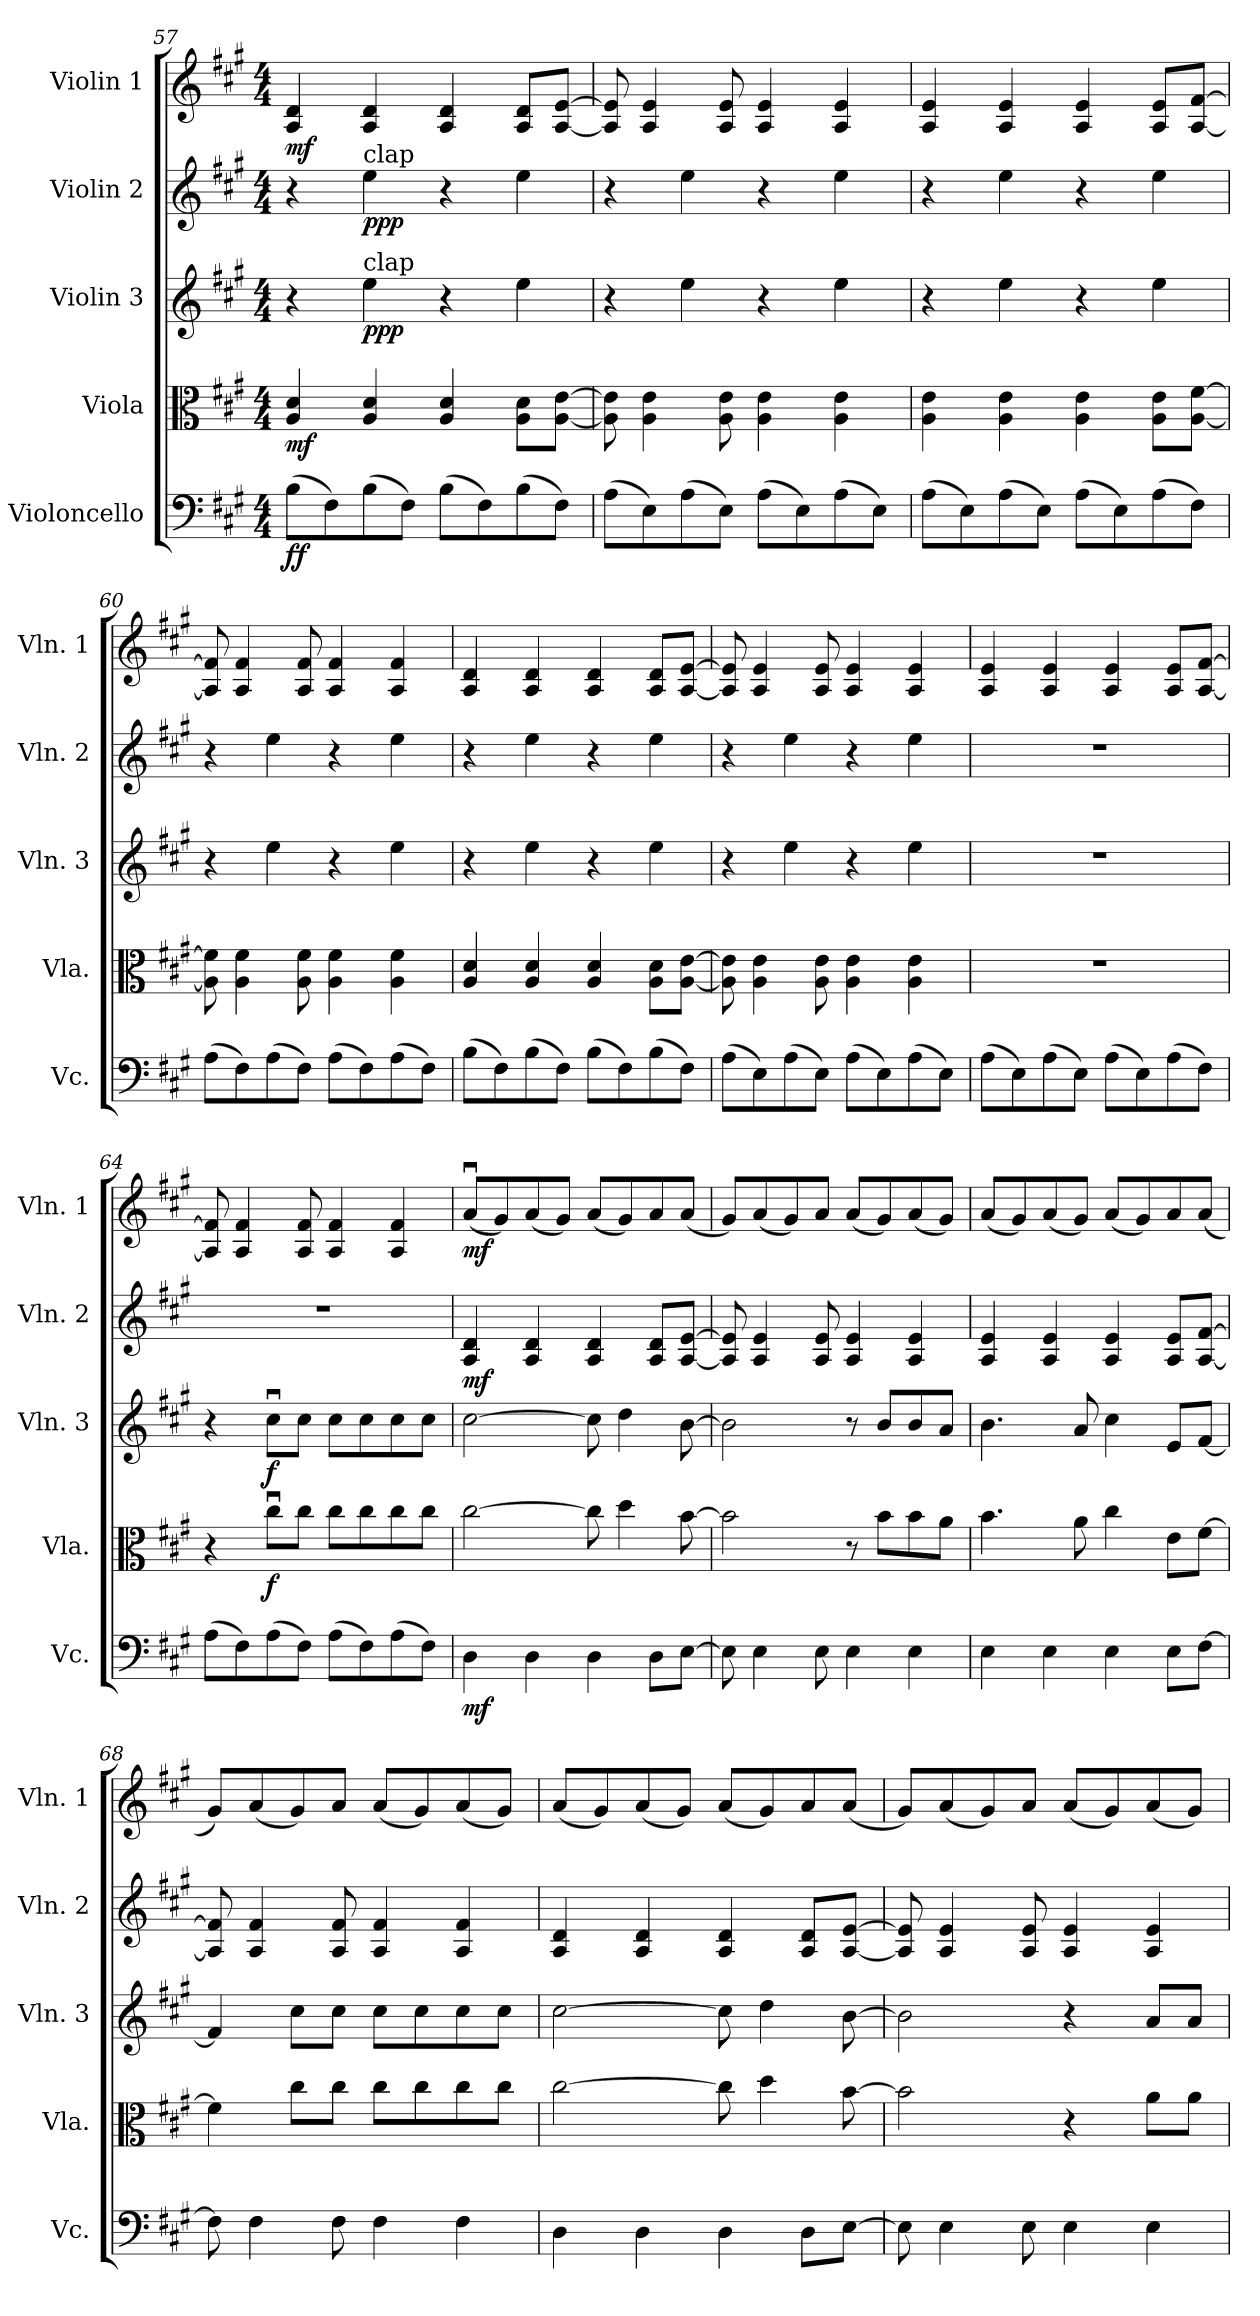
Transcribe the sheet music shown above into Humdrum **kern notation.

**kern	**dynam	**kern	**dynam	**kern	**dynam	**kern	**dynam	**kern	**dynam
*part5	*part5	*part4	*part4	*part3	*part3	*part2	*part2	*part1	*part1
*staff5	*staff5	*staff4	*staff4	*staff3	*staff3	*staff2	*staff2	*staff1	*staff1
*I"Violoncello	*	*I"Viola	*	*I"Violin 3	*	*I"Violin 2	*	*I"Violin 1	*
*I'Vc.	*	*I'Vla.	*	*I'Vln. 3	*	*I'Vln. 2	*	*I'Vln. 1	*
*clefF4	*	*clefC3	*	*clefG2	*	*clefG2	*	*clefG2	*
*k[f#c#g#]	*	*k[f#c#g#]	*	*k[f#c#g#]	*	*k[f#c#g#]	*	*k[f#c#g#]	*
*M4/4	*	*M4/4	*	*M4/4	*	*M4/4	*	*M4/4	*
=57	=57	=57	=57	=57	=57	=57	=57	=57	=57
!	!LO:DY:b	!	!	!	!	!	!	!	!
!	!LO:DY:n=1:b	!	!LO:DY:b	!	!	!	!	!	!LO:DY:b
(>8B\L	f f	4A/ 4d/	mf	4r	.	4r	.	4A/ 4d/	mf
8F#\)	.	.	.	.	.	.	.	.	.
!	!	!	!	!	!	!LO:TX:a:t=clap	!	!	!
!	!	!	!	!LO:TX:a:t=clap	!	!	!	!	!
!	!	!	!	!	!LO:DY:b	!	!LO:DY:b	!	!
(>8B\	.	4A/ 4d/	.	4ee\	ppp	4ee\	ppp	4A/ 4d/	.
8F#\J)	.	.	.	.	.	.	.	.	.
(>8B\L	.	4A/ 4d/	.	4r	.	4r	.	4A/ 4d/	.
8F#\)	.	.	.	.	.	.	.	.	.
(>8B\	.	8A\ 8d\L	.	4ee\	.	4ee\	.	8A/ 8d/L	.
8F#\J)	.	[8A\ [8e\J	.	.	.	.	.	[8A/ [8e/J	.
!!LO:LB:g=z
=58	=58	=58	=58	=58	=58	=58	=58	=58	=58
(>8A\L	.	8A\] 8e\]	.	4r	.	4r	.	8A/] 8e/]	.
8E\)	.	4A\ 4e\	.	.	.	.	.	4A/ 4e/	.
(>8A\	.	.	.	4ee\	.	4ee\	.	.	.
8E\J)	.	8A\ 8e\	.	.	.	.	.	8A/ 8e/	.
(>8A\L	.	4A\ 4e\	.	4r	.	4r	.	4A/ 4e/	.
8E\)	.	.	.	.	.	.	.	.	.
(>8A\	.	4A\ 4e\	.	4ee\	.	4ee\	.	4A/ 4e/	.
8E\J)	.	.	.	.	.	.	.	.	.
=59	=59	=59	=59	=59	=59	=59	=59	=59	=59
(>8A\L	.	4A\ 4e\	.	4r	.	4r	.	4A/ 4e/	.
8E\)	.	.	.	.	.	.	.	.	.
(>8A\	.	4A\ 4e\	.	4ee\	.	4ee\	.	4A/ 4e/	.
8E\J)	.	.	.	.	.	.	.	.	.
(>8A\L	.	4A\ 4e\	.	4r	.	4r	.	4A/ 4e/	.
8E\)	.	.	.	.	.	.	.	.	.
(>8A\	.	8A\ 8e\L	.	4ee\	.	4ee\	.	8A/ 8e/L	.
8F#\J)	.	[8A\ [8f#\J	.	.	.	.	.	[8A/ [8f#/J	.
=60	=60	=60	=60	=60	=60	=60	=60	=60	=60
(>8A\L	.	8A\] 8f#\]	.	4r	.	4r	.	8A/] 8f#/]	.
8F#\)	.	4A\ 4f#\	.	.	.	.	.	4A/ 4f#/	.
(>8A\	.	.	.	4ee\	.	4ee\	.	.	.
8F#\J)	.	8A\ 8f#\	.	.	.	.	.	8A/ 8f#/	.
(>8A\L	.	4A\ 4f#\	.	4r	.	4r	.	4A/ 4f#/	.
8F#\)	.	.	.	.	.	.	.	.	.
(>8A\	.	4A\ 4f#\	.	4ee\	.	4ee\	.	4A/ 4f#/	.
8F#\J)	.	.	.	.	.	.	.	.	.
=61	=61	=61	=61	=61	=61	=61	=61	=61	=61
(>8B\L	.	4A/ 4d/	.	4r	.	4r	.	4A/ 4d/	.
8F#\)	.	.	.	.	.	.	.	.	.
(>8B\	.	4A/ 4d/	.	4ee\	.	4ee\	.	4A/ 4d/	.
8F#\J)	.	.	.	.	.	.	.	.	.
(>8B\L	.	4A/ 4d/	.	4r	.	4r	.	4A/ 4d/	.
8F#\)	.	.	.	.	.	.	.	.	.
(>8B\	.	8A\ 8d\L	.	4ee\	.	4ee\	.	8A/ 8d/L	.
8F#\J)	.	[8A\ [8e\J	.	.	.	.	.	[8A/ [8e/J	.
!!LO:PB:g=z
=62	=62	=62	=62	=62	=62	=62	=62	=62	=62
(>8A\L	.	8A\] 8e\]	.	4r	.	4r	.	8A/] 8e/]	.
8E\)	.	4A\ 4e\	.	.	.	.	.	4A/ 4e/	.
(>8A\	.	.	.	4ee\	.	4ee\	.	.	.
8E\J)	.	8A\ 8e\	.	.	.	.	.	8A/ 8e/	.
(>8A\L	.	4A\ 4e\	.	4r	.	4r	.	4A/ 4e/	.
8E\)	.	.	.	.	.	.	.	.	.
(>8A\	.	4A\ 4e\	.	4ee\	.	4ee\	.	4A/ 4e/	.
8E\J)	.	.	.	.	.	.	.	.	.
=63	=63	=63	=63	=63	=63	=63	=63	=63	=63
(>8A\L	.	1r	.	1r	.	1r	.	4A/ 4e/	.
8E\)	.	.	.	.	.	.	.	.	.
(>8A\	.	.	.	.	.	.	.	4A/ 4e/	.
8E\J)	.	.	.	.	.	.	.	.	.
(>8A\L	.	.	.	.	.	.	.	4A/ 4e/	.
8E\)	.	.	.	.	.	.	.	.	.
(>8A\	.	.	.	.	.	.	.	8A/ 8e/L	.
8F#\J)	.	.	.	.	.	.	.	[8A/ [8f#/J	.
=64	=64	=64	=64	=64	=64	=64	=64	=64	=64
(>8A\L	.	4r	.	4r	.	1r	.	8A/] 8f#/]	.
8F#\)	.	.	.	.	.	.	.	4A/ 4f#/	.
!	!	!	!LO:DY:b	!	!LO:DY:b	!	!	!	!
(>8A\	.	8cc#u\L	f	8cc#u\L	f	.	.	.	.
8F#\J)	.	8cc#\J	.	8cc#\J	.	.	.	8A/ 8f#/	.
(>8A\L	.	8cc#\L	.	8cc#\L	.	.	.	4A/ 4f#/	.
8F#\)	.	8cc#\	.	8cc#\	.	.	.	.	.
(>8A\	.	8cc#\	.	8cc#\	.	.	.	4A/ 4f#/	.
8F#\J)	.	8cc#\J	.	8cc#\J	.	.	.	.	.
=65	=65	=65	=65	=65	=65	=65	=65	=65	=65
!	!LO:DY:b	!	!	!	!	!	!LO:DY:b	!	!LO:DY:b
4D\	mf	[2cc#\	.	[2cc#\	.	4A/ 4d/	mf	(<8au/L	mf
.	.	.	.	.	.	.	.	8g#/)	.
4D\	.	.	.	.	.	4A/ 4d/	.	(<8a/	.
.	.	.	.	.	.	.	.	8g#/J)	.
4D\	.	8cc#\]	.	8cc#\]	.	4A/ 4d/	.	(<8a/L	.
.	.	4dd\	.	4dd\	.	.	.	8g#/)	.
8D\L	.	.	.	.	.	8A/ 8d/L	.	8a/	.
[8E\J	.	[8b\	.	[8b\	.	[8A/ [8e/J	.	(<8a/J	.
!!LO:LB:g=z
=66	=66	=66	=66	=66	=66	=66	=66	=66	=66
8E\]	.	2b\]	.	2b\]	.	8A/] 8e/]	.	8g#/L)	.
4E\	.	.	.	.	.	4A/ 4e/	.	(<8a/	.
.	.	.	.	.	.	.	.	8g#/)	.
8E\	.	.	.	.	.	8A/ 8e/	.	8a/J	.
4E\	.	8r	.	8r	.	4A/ 4e/	.	(<8a/L	.
.	.	8b\L	.	8b/L	.	.	.	8g#/)	.
4E\	.	8b\	.	8b/	.	4A/ 4e/	.	(<8a/	.
.	.	8a\J	.	8a/J	.	.	.	8g#/J)	.
=67	=67	=67	=67	=67	=67	=67	=67	=67	=67
4E\	.	4.b\	.	4.b\	.	4A/ 4e/	.	(<8a/L	.
.	.	.	.	.	.	.	.	8g#/)	.
4E\	.	.	.	.	.	4A/ 4e/	.	(<8a/	.
.	.	8a\	.	8a/	.	.	.	8g#/J)	.
4E\	.	4cc#\	.	4cc#\	.	4A/ 4e/	.	(<8a/L	.
.	.	.	.	.	.	.	.	8g#/)	.
8E\L	.	8e\L	.	8e/L	.	8A/ 8e/L	.	8a/	.
[8F#\J	.	[8f#\J	.	[8f#/J	.	[8A/ [8f#/J	.	(<8a/J	.
=68	=68	=68	=68	=68	=68	=68	=68	=68	=68
8F#\]	.	4f#\]	.	4f#/]	.	8A/] 8f#/]	.	8g#/L)	.
4F#\	.	.	.	.	.	4A/ 4f#/	.	(<8a/	.
.	.	8cc#\L	.	8cc#\L	.	.	.	8g#/)	.
8F#\	.	8cc#\J	.	8cc#\J	.	8A/ 8f#/	.	8a/J	.
4F#\	.	8cc#\L	.	8cc#\L	.	4A/ 4f#/	.	(<8a/L	.
.	.	8cc#\	.	8cc#\	.	.	.	8g#/)	.
4F#\	.	8cc#\	.	8cc#\	.	4A/ 4f#/	.	(<8a/	.
.	.	8cc#\J	.	8cc#\J	.	.	.	8g#/J)	.
=69	=69	=69	=69	=69	=69	=69	=69	=69	=69
4D\	.	[2cc#\	.	[2cc#\	.	4A/ 4d/	.	(<8a/L	.
.	.	.	.	.	.	.	.	8g#/)	.
4D\	.	.	.	.	.	4A/ 4d/	.	(<8a/	.
.	.	.	.	.	.	.	.	8g#/J)	.
4D\	.	8cc#\]	.	8cc#\]	.	4A/ 4d/	.	(<8a/L	.
.	.	4dd\	.	4dd\	.	.	.	8g#/)	.
8D\L	.	.	.	.	.	8A/ 8d/L	.	8a/	.
[8E\J	.	[8b\	.	[8b\	.	[8A/ [8e/J	.	(<8a/J	.
!!LO:PB:g=z
=70	=70	=70	=70	=70	=70	=70	=70	=70	=70
8E\]	.	2b\]	.	2b\]	.	8A/] 8e/]	.	8g#/L)	.
4E\	.	.	.	.	.	4A/ 4e/	.	(<8a/	.
.	.	.	.	.	.	.	.	8g#/)	.
8E\	.	.	.	.	.	8A/ 8e/	.	8a/J	.
4E\	.	4r	.	4r	.	4A/ 4e/	.	(<8a/L	.
.	.	.	.	.	.	.	.	8g#/)	.
4E\	.	8a\L	.	8a/L	.	4A/ 4e/	.	(<8a/	.
.	.	8a\J	.	8a/J	.	.	.	8g#/J)	.
=	=	=	=	=	=	=	=	=	=
*-	*-	*-	*-	*-	*-	*-	*-	*-	*-
